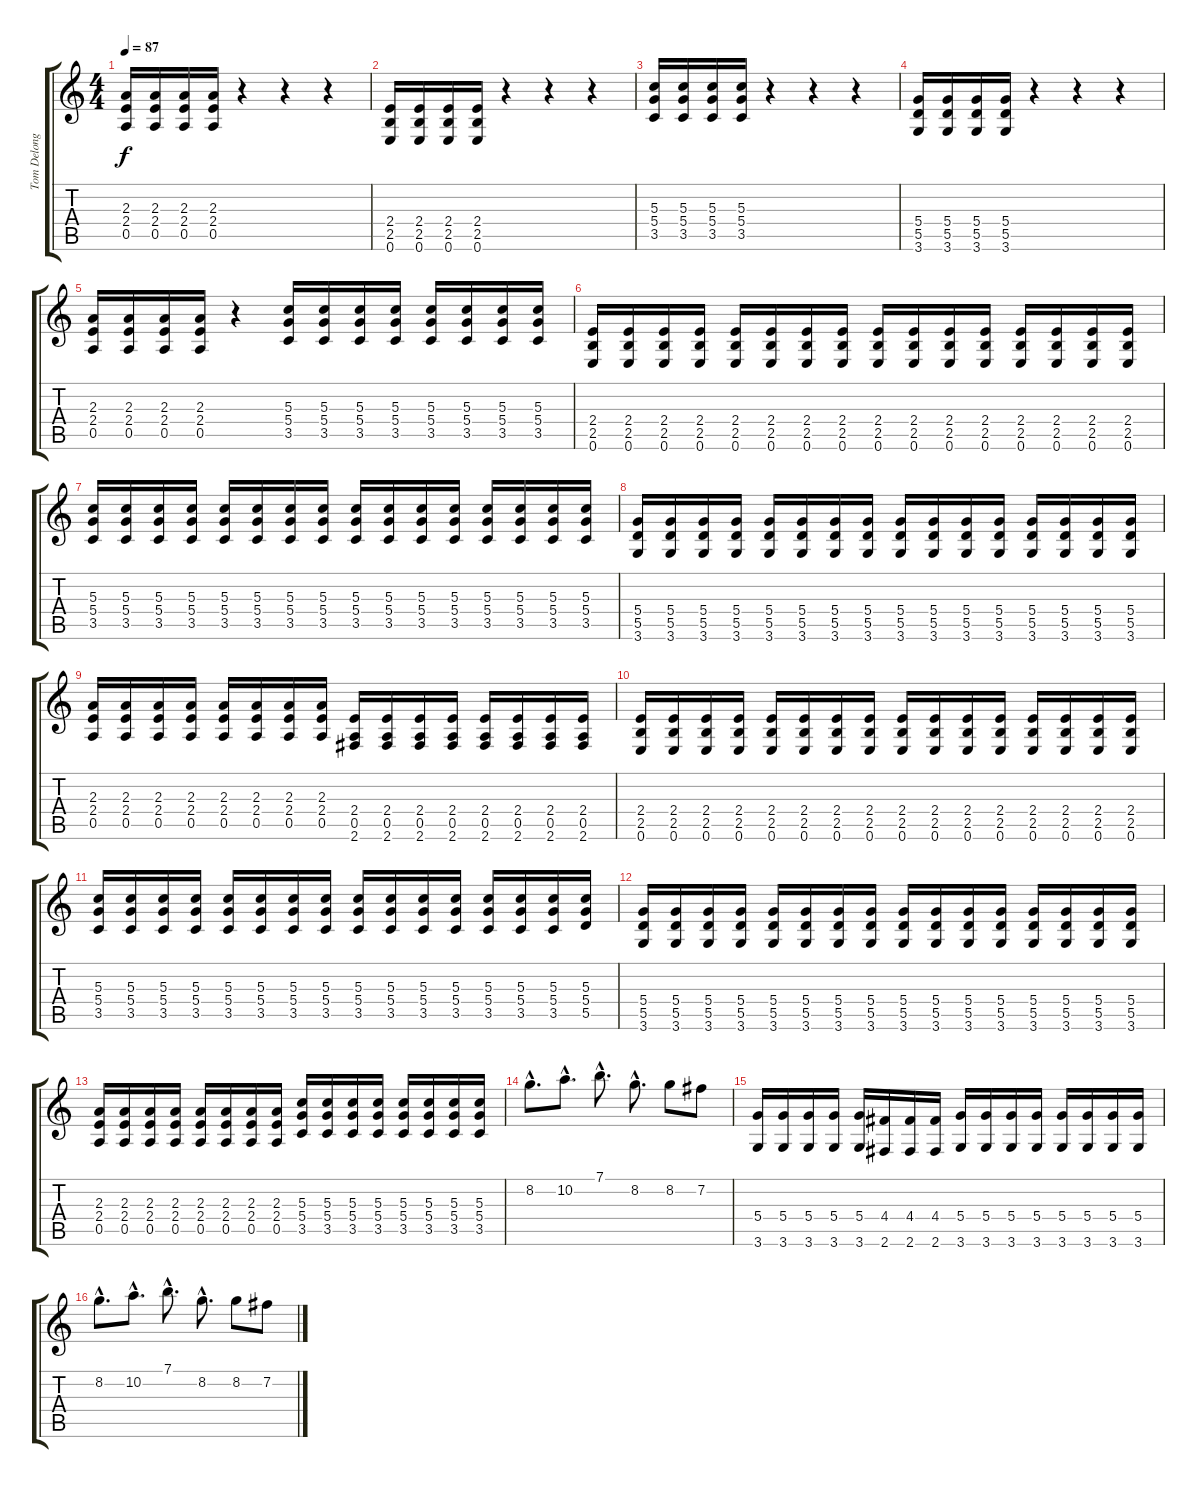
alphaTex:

\track ("Tom Delonge" "Tom Delong") {instrument distortionguitar}
\staff {score tabs}
\tuning (E4 B3 G3 D3 A2 E2) {hide}
\ts (4 4)
\tempo 87
\clef g2
\ks c
(2.3 2.4 0.5).16{dy f} (2.3 2.4 0.5).16 (2.3 2.4 0.5).16 (2.3 2.4 0.5).16 r.4 r.4 r.4 |
(2.4 2.5 0.6).16 (2.4 2.5 0.6).16 (2.4 2.5 0.6).16 (2.4 2.5 0.6).16 r.4 r.4 r.4 |
(5.3 5.4 3.5).16 (5.3 5.4 3.5).16 (5.3 5.4 3.5).16 (5.3 5.4 3.5).16 r.4 r.4 r.4 |
(5.4 5.5 3.6).16 (5.4 5.5 3.6).16 (5.4 5.5 3.6).16 (5.4 5.5 3.6).16 r.4 r.4 r.4 |
(2.3 2.4 0.5).16 (2.3 2.4 0.5).16 (2.3 2.4 0.5).16 (2.3 2.4 0.5).16 r.4 (5.3 5.4 3.5).16 (5.3 5.4 3.5).16 (5.3 5.4 3.5).16 (5.3 5.4 3.5).16 (5.3 5.4 3.5).16 (5.3 5.4 3.5).16 (5.3 5.4 3.5).16 (5.3 5.4 3.5).16 |
(2.4 2.5 0.6).16 (2.4 2.5 0.6).16 (2.4 2.5 0.6).16 (2.4 2.5 0.6).16 (2.4 2.5 0.6).16 (2.4 2.5 0.6).16 (2.4 2.5 0.6).16 (2.4 2.5 0.6).16 (2.4 2.5 0.6).16 (2.4 2.5 0.6).16 (2.4 2.5 0.6).16 (2.4 2.5 0.6).16 (2.4 2.5 0.6).16 (2.4 2.5 0.6).16 (2.4 2.5 0.6).16 (2.4 2.5 0.6).16 |
(5.3 5.4 3.5).16 (5.3 5.4 3.5).16 (5.3 5.4 3.5).16 (5.3 5.4 3.5).16 (5.3 5.4 3.5).16 (5.3 5.4 3.5).16 (5.3 5.4 3.5).16 (5.3 5.4 3.5).16 (5.3 5.4 3.5).16 (5.3 5.4 3.5).16 (5.3 5.4 3.5).16 (5.3 5.4 3.5).16 (5.3 5.4 3.5).16 (5.3 5.4 3.5).16 (5.3 5.4 3.5).16 (5.3 5.4 3.5).16 |
(5.4 5.5 3.6).16 (5.4 5.5 3.6).16 (5.4 5.5 3.6).16 (5.4 5.5 3.6).16 (5.4 5.5 3.6).16 (5.4 5.5 3.6).16 (5.4 5.5 3.6).16 (5.4 5.5 3.6).16 (5.4 5.5 3.6).16 (5.4 5.5 3.6).16 (5.4 5.5 3.6).16 (5.4 5.5 3.6).16 (5.4 5.5 3.6).16 (5.4 5.5 3.6).16 (5.4 5.5 3.6).16 (5.4 5.5 3.6).16 |
(2.3 2.4 0.5).16 (2.3 2.4 0.5).16 (2.3 2.4 0.5).16 (2.3 2.4 0.5).16 (2.3 2.4 0.5).16 (2.3 2.4 0.5).16 (2.3 2.4 0.5).16 (2.3 2.4 0.5).16 (2.4 0.5 2.6).16 (2.4 0.5 2.6).16 (2.4 0.5 2.6).16 (2.4 0.5 2.6).16 (2.4 0.5 2.6).16 (2.4 0.5 2.6).16 (2.4 0.5 2.6).16 (2.4 0.5 2.6).16 |
(2.4 2.5 0.6).16 (2.4 2.5 0.6).16 (2.4 2.5 0.6).16 (2.4 2.5 0.6).16 (2.4 2.5 0.6).16 (2.4 2.5 0.6).16 (2.4 2.5 0.6).16 (2.4 2.5 0.6).16 (2.4 2.5 0.6).16 (2.4 2.5 0.6).16 (2.4 2.5 0.6).16 (2.4 2.5 0.6).16 (2.4 2.5 0.6).16 (2.4 2.5 0.6).16 (2.4 2.5 0.6).16 (2.4 2.5 0.6).16 |
(5.3 5.4 3.5).16 (5.3 5.4 3.5).16 (5.3 5.4 3.5).16 (5.3 5.4 3.5).16 (5.3 5.4 3.5).16 (5.3 5.4 3.5).16 (5.3 5.4 3.5).16 (5.3 5.4 3.5).16 (5.3 5.4 3.5).16 (5.3 5.4 3.5).16 (5.3 5.4 3.5).16 (5.3 5.4 3.5).16 (5.3 5.4 3.5).16 (5.3 5.4 3.5).16 (5.3 5.4 3.5).16 (5.3 5.4 5.5).16 |
(5.4 5.5 3.6).16 (5.4 5.5 3.6).16 (5.4 5.5 3.6).16 (5.4 5.5 3.6).16 (5.4 5.5 3.6).16 (5.4 5.5 3.6).16 (5.4 5.5 3.6).16 (5.4 5.5 3.6).16 (5.4 5.5 3.6).16 (5.4 5.5 3.6).16 (5.4 5.5 3.6).16 (5.4 5.5 3.6).16 (5.4 5.5 3.6).16 (5.4 5.5 3.6).16 (5.4 5.5 3.6).16 (5.4 5.5 3.6).16 |
(2.3 2.4 0.5).16 (2.3 2.4 0.5).16 (2.3 2.4 0.5).16 (2.3 2.4 0.5).16 (2.3 2.4 0.5).16 (2.3 2.4 0.5).16 (2.3 2.4 0.5).16 (2.3 2.4 0.5).16 (5.3 5.4 3.5).16 (5.3 5.4 3.5).16 (5.3 5.4 3.5).16 (5.3 5.4 3.5).16 (5.3 5.4 3.5).16 (5.3 5.4 3.5).16 (5.3 5.4 3.5).16 (5.3 5.4 3.5).16 |
8.2{hac}.8{d instrument acousticgrandpiano} 10.2{hac}.8{d} 7.1{hac}.8{d} 8.2{hac}.8{d} 8.2.8 7.2.8 |
(5.4 3.6).16{instrument distortionguitar} (5.4 3.6).16 (5.4 3.6).16 (5.4 3.6).16 (5.4 3.6).16 (4.4 2.6).16 (4.4 2.6).16 (4.4 2.6).16 (5.4 3.6).16 (5.4 3.6).16 (5.4 3.6).16 (5.4 3.6).16 (5.4 3.6).16 (5.4 3.6).16 (5.4 3.6).16 (5.4 3.6).16 |
8.2{hac}.8{d instrument acousticgrandpiano} 10.2{hac}.8{d} 7.1{hac}.8{d} 8.2{hac}.8{d} 8.2.8 7.2.8
